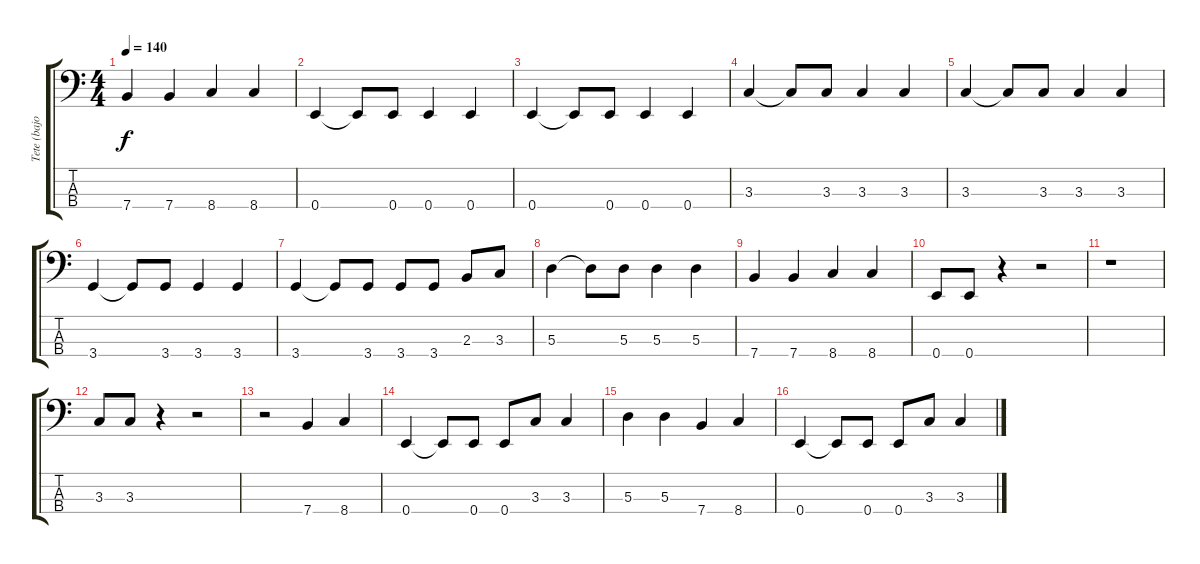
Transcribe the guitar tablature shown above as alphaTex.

\track ("Tete (bajo)" "Tete (bajo") {solo instrument electricbasspick}
\staff {score tabs}
\tuning (G2 D2 A1 E1) {hide}
\ts (4 4)
\tempo 140
\clef f4
\ks c
7.4.4{dy f} 7.4.4 8.4.4 8.4.4 |
0.4.4 0.4{t}.8 0.4.8 0.4.4 0.4.4 |
0.4.4 0.4{t}.8 0.4.8 0.4.4 0.4.4 |
3.3.4 3.3{t}.8 3.3.8 3.3.4 3.3.4 |
3.3.4 3.3{t}.8 3.3.8 3.3.4 3.3.4 |
3.4.4 3.4{t}.8 3.4.8 3.4.4 3.4.4 |
3.4.4 3.4{t}.8 3.4.8 3.4.8 3.4.8 2.3.8 3.3.8 |
5.3.4 5.3{t}.8 5.3.8 5.3.4 5.3.4 |
7.4.4 7.4.4 8.4.4 8.4.4 |
0.4.8 0.4.8 r.4 r.2 |
r.1 |
3.3.8 3.3.8 r.4 r.2 |
r.2 7.4.4 8.4.4 |
0.4.4 0.4{t}.8 0.4.8 0.4.8 3.3.8 3.3.4 |
5.3.4 5.3.4 7.4.4 8.4.4 |
0.4.4 0.4{t}.8 0.4.8 0.4.8 3.3.8 3.3.4
